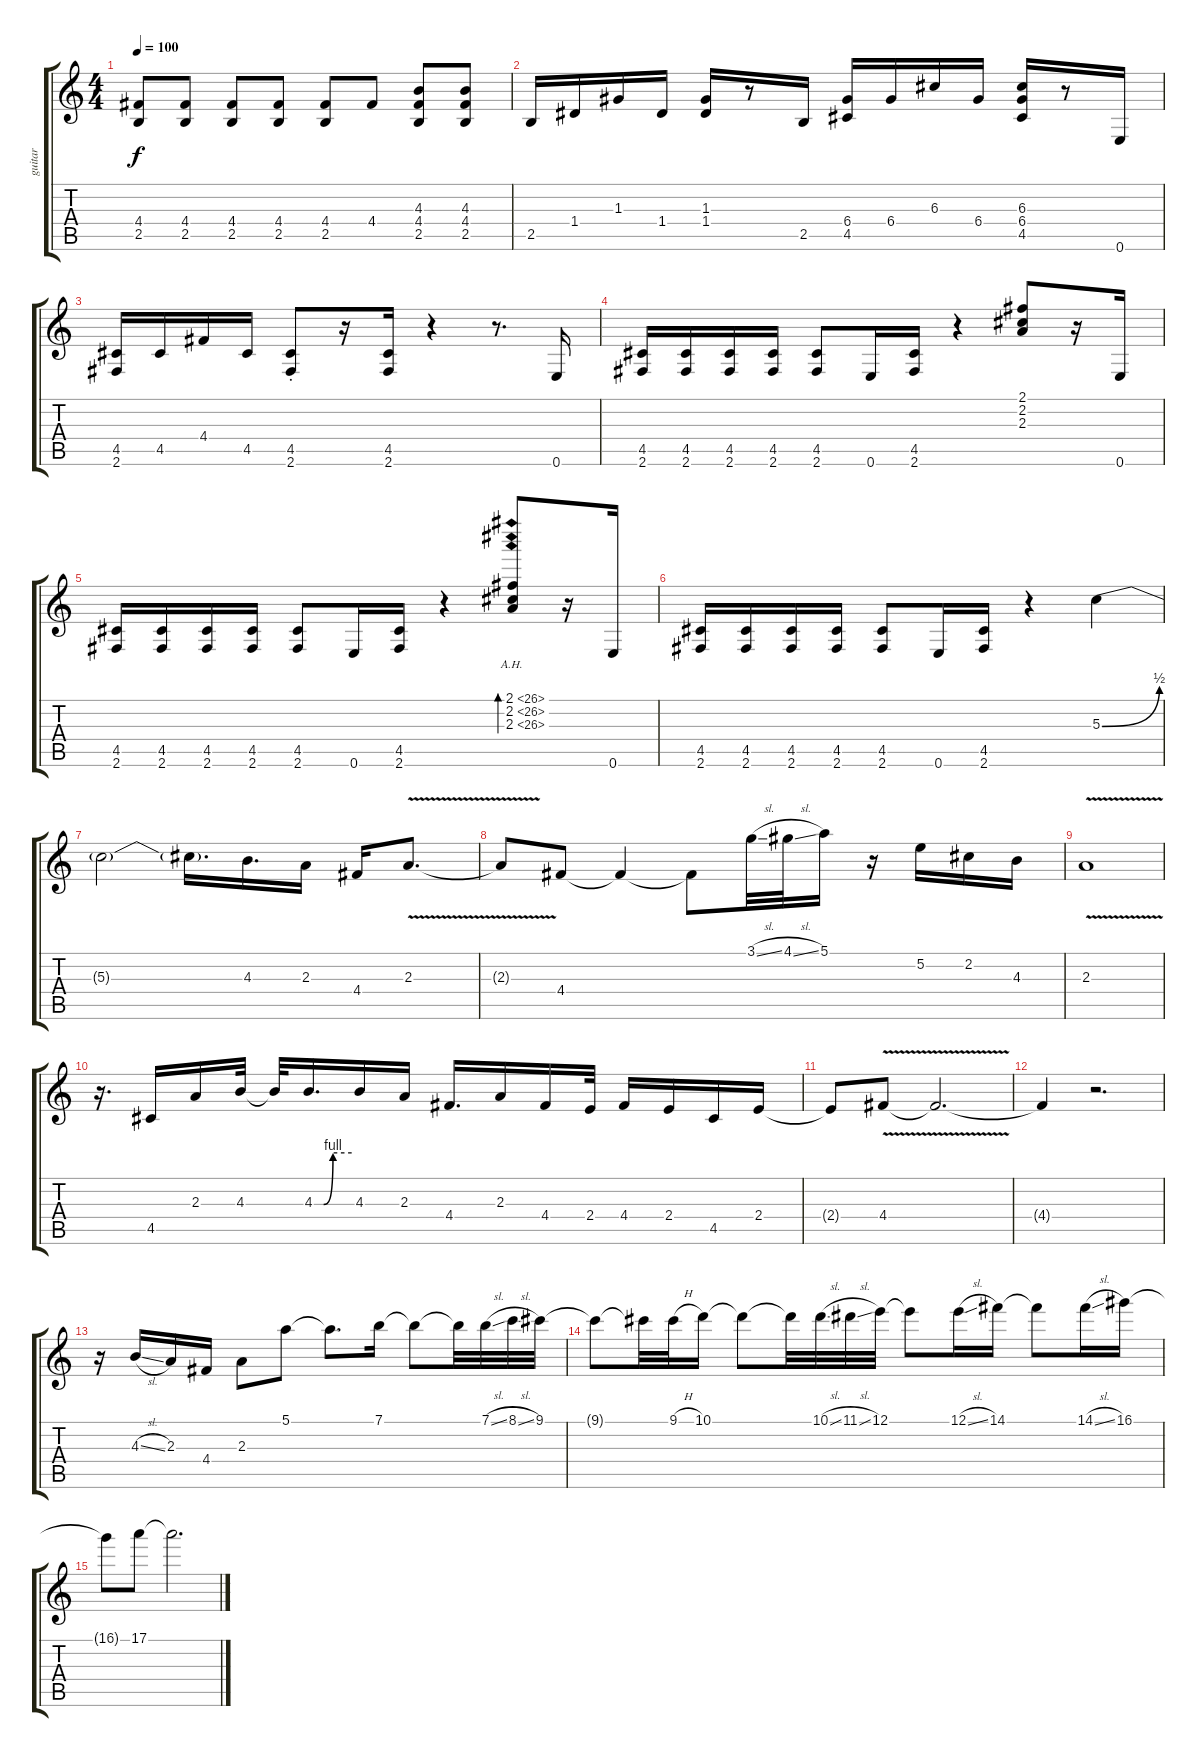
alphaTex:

\track ("guitar" "guitar") {instrument overdrivenguitar}
\staff {score tabs}
\tuning (E4 B3 G3 D3 A2 E2) {hide}
\ts (4 4)
\tempo 100
\clef g2
\ks c
(4.4 2.5).8{dy f} (4.4 2.5).8 (4.4 2.5).8 (4.4 2.5).8 (4.4 2.5).8 4.4.8 (4.3 4.4 2.5).8 (4.3 4.4 2.5).8 |
2.5.16 1.4.16 1.3.16 1.4.16 (1.3 1.4).16 r.8 2.5.16 (6.4 4.5).16 6.4.16 6.3.16 6.4.16 (6.3 6.4 4.5).16 r.8 0.6.16 |
(4.5 2.6).16 4.5.16 4.4.16 4.5.16 (4.5 2.6{st}).8 r.16 (4.5 2.6).16 r.4 r.8{d} 0.6.16 |
(4.5 2.6).16 (4.5 2.6).16 (4.5 2.6).16 (4.5 2.6).16 (4.5 2.6).8 0.6.16 (4.5 2.6).16 r.4 (2.1 2.2 2.3).8 r.16 0.6.16 |
(4.5 2.6).16 (4.5 2.6).16 (4.5 2.6).16 (4.5 2.6).16 (4.5 2.6).8 0.6.16 (4.5 2.6).16 r.4 (2.1{ah 24} 2.2{ah 24} 2.3{ah 24}).8{bd 60} r.16 0.6.16 |
(4.5 2.6).16 (4.5 2.6).16 (4.5 2.6).16 (4.5 2.6).16 (4.5 2.6).8 0.6.16 (4.5 2.6).16 r.4 5.3{be (bend 0 0 60 2)}.4 |
5.3{t}.2 5.3{t}.16{d} 4.3.16{d} 2.3.16 4.4.16 2.3{v}.8{d} |
2.3{t}.8 4.4.8 4.4{t}.4 4.4{t}.8 3.1{sl}.32 4.1{sl}.32 5.1.16 r.16 5.2.16 2.2.16 4.3.16 |
2.3{v}.1 |
r.16{d} 4.5.16 2.3.16 4.3.32 4.3{t}.32 4.3{be (custom 0 0 15 0 30 4 60 4)}.16{d} 4.3.16 2.3.16 4.4.16{d} 2.3.16 4.4.16 2.4.32 4.4.16 2.4.16 4.5.16 2.4.16 |
2.4{t}.8 4.4{v}.8 4.4{t}.2{d} |
4.4{t}.4 r.2{d} |
r.16 4.3{sl}.16 2.3.16 4.4.16 2.3.8 5.1.8 5.1{t}.8{d} 7.1.16 7.1{t}.8 7.1{t}.32 7.1{sl}.32 8.1{sl}.32 9.1.32 |
9.1{t}.8 9.1{t}.32 9.1{h}.32 10.1.16 10.1{t}.8 10.1{t}.32 10.1{sl}.32 11.1{sl}.32 12.1.32 12.1{t}.8 12.1{sl}.16 14.1.16 14.1{t}.8 14.1{sl}.16 16.1.16 |
16.1{t}.8 17.1.8 17.1{t}.2{d}
